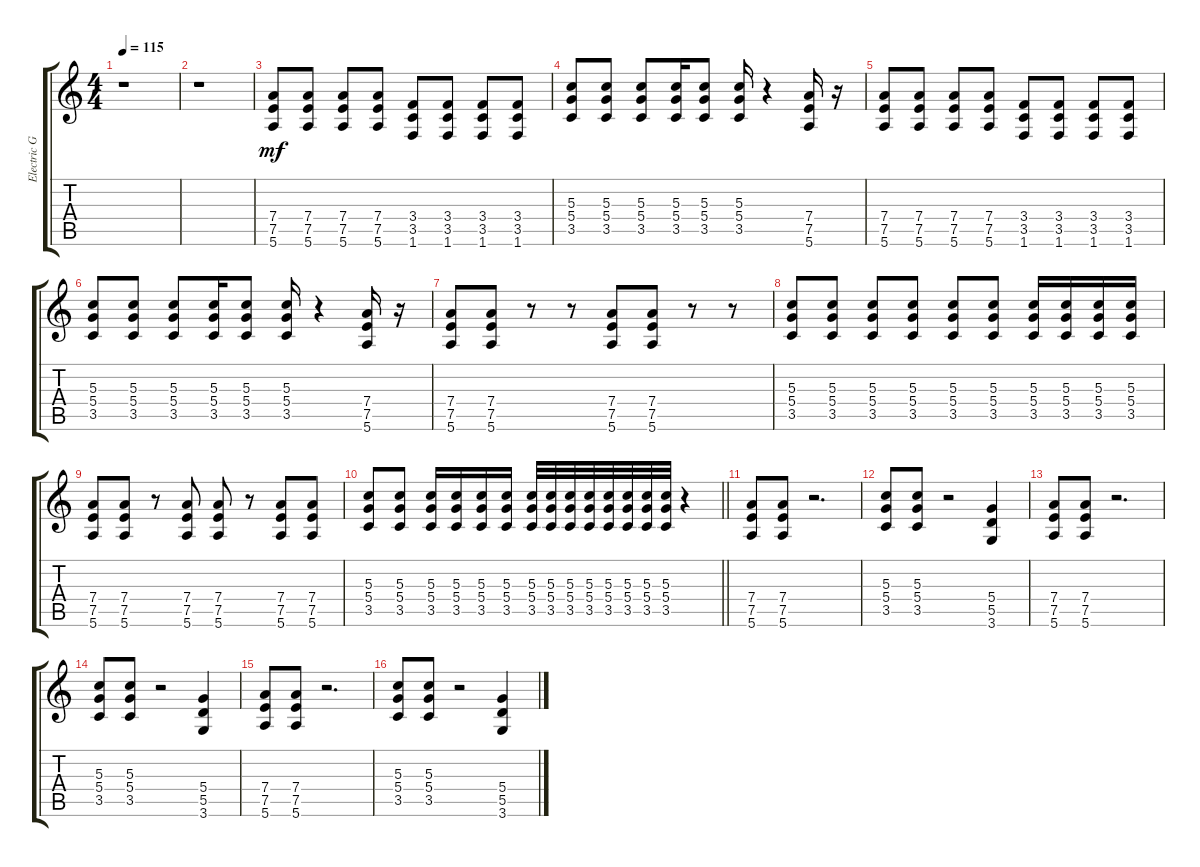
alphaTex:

\track ("Electric Guitar" "Electric G") {instrument overdrivenguitar}
\staff {score tabs}
\tuning (E4 B3 G3 D3 A2 E2) {hide}
\ts (4 4)
\tempo 115
\clef g2
\ks c
r.1{dy mf instrument overdrivenguitar} |
r.1 |
(7.4 7.5 5.6).8 (7.4 7.5 5.6).8 (7.4 7.5 5.6).8 (7.4 7.5 5.6).8 (3.4 3.5 1.6).8 (3.4 3.5 1.6).8 (3.4 3.5 1.6).8 (3.4 3.5 1.6).8 |
(5.3 5.4 3.5).8 (5.3 5.4 3.5).8 (5.3 5.4 3.5).8 (5.3 5.4 3.5).16 (5.3 5.4 3.5).8 (5.3 5.4 3.5).16 r.4 (7.4 7.5 5.6).16 r.16 |
(7.4 7.5 5.6).8 (7.4 7.5 5.6).8 (7.4 7.5 5.6).8 (7.4 7.5 5.6).8 (3.4 3.5 1.6).8 (3.4 3.5 1.6).8 (3.4 3.5 1.6).8 (3.4 3.5 1.6).8 |
(5.3 5.4 3.5).8 (5.3 5.4 3.5).8 (5.3 5.4 3.5).8 (5.3 5.4 3.5).16 (5.3 5.4 3.5).8 (5.3 5.4 3.5).16 r.4 (7.4 7.5 5.6).16 r.16 |
(7.4 7.5 5.6).8 (7.4 7.5 5.6).8 r.8 r.8 (7.4 7.5 5.6).8 (7.4 7.5 5.6).8 r.8 r.8 |
(5.3 5.4 3.5).8 (5.3 5.4 3.5).8 (5.3 5.4 3.5).8 (5.3 5.4 3.5).8 (5.3 5.4 3.5).8 (5.3 5.4 3.5).8 (5.3 5.4 3.5).16 (5.3 5.4 3.5).16 (5.3 5.4 3.5).16 (5.3 5.4 3.5).16 |
(7.4 7.5 5.6).8 (7.4 7.5 5.6).8 r.8 (7.4 7.5 5.6).8 (7.4 7.5 5.6).8 r.8 (7.4 7.5 5.6).8 (7.4 7.5 5.6).8 |
\barLineRight lightlight
(5.3 5.4 3.5).8 (5.3 5.4 3.5).8 (5.3 5.4 3.5).16 (5.3 5.4 3.5).16 (5.3 5.4 3.5).16 (5.3 5.4 3.5).16 (5.3 5.4 3.5).32 (5.3 5.4 3.5).32 (5.3 5.4 3.5).32 (5.3 5.4 3.5).32 (5.3 5.4 3.5).32 (5.3 5.4 3.5).32 (5.3 5.4 3.5).32 (5.3 5.4 3.5).32 r.4 |
(7.4 7.5 5.6).8 (7.4 7.5 5.6).8 r.2{d} |
(5.3 5.4 3.5).8 (5.3 5.4 3.5).8 r.2 (5.4 5.5 3.6).4 |
(7.4 7.5 5.6).8 (7.4 7.5 5.6).8 r.2{d} |
(5.3 5.4 3.5).8 (5.3 5.4 3.5).8 r.2 (5.4 5.5 3.6).4 |
(7.4 7.5 5.6).8 (7.4 7.5 5.6).8 r.2{d} |
(5.3 5.4 3.5).8 (5.3 5.4 3.5).8 r.2 (5.4 5.5 3.6).4
